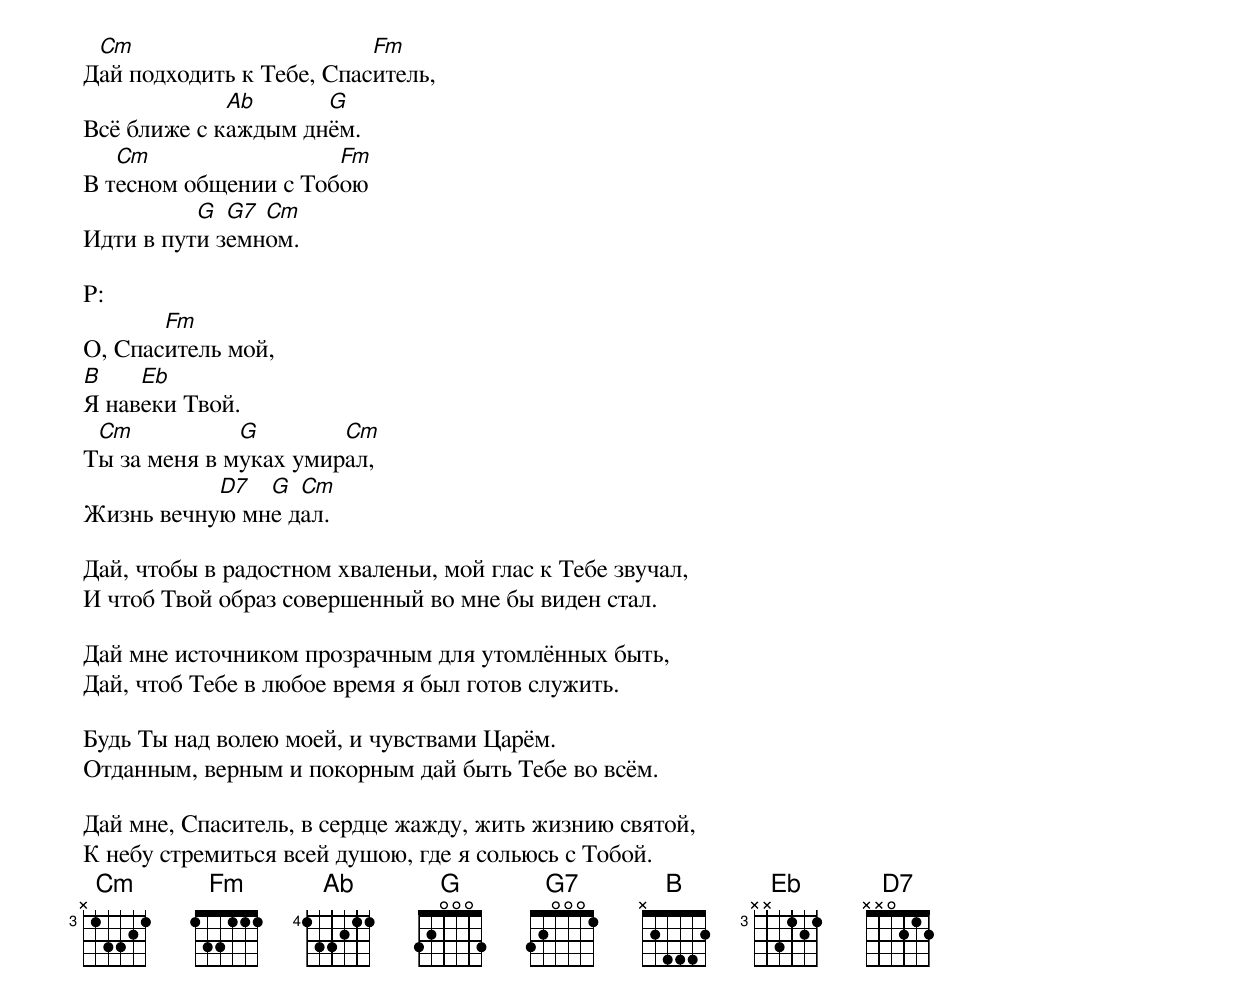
Д[Cm]ай подходить к Тебе, Спас[Fm]итель,
Всё ближе с к[Ab]аждым дн[G]ём.
В т[Cm]есном общении с Тоб[Fm]ою
Идти в пут[G]и з[G7]емн[Cm]ом.

P:
О, Спас[Fm]итель мой,
[B]Я нав[Eb]еки Твой.
Т[Cm]ы за меня в м[G]уках умир[Cm]ал,
Жизнь вечну[D7]ю мн[G]е д[Cm]ал.

Дай, чтобы в радостном хваленьи, мой глас к Тебе звучал,
И чтоб Твой образ совершенный во мне бы виден стал.

Дай мне источником прозрачным для утомлённых быть,
Дай, чтоб Тебе в любое время я был готов служить.

Будь Ты над волею моей, и чувствами Царём.
Отданным, верным и покорным дай быть Тебе во всём.

Дай мне, Спаситель, в сердце жажду, жить жизнию святой,
К небу стремиться всей душою, где я сольюсь с Тобой.
